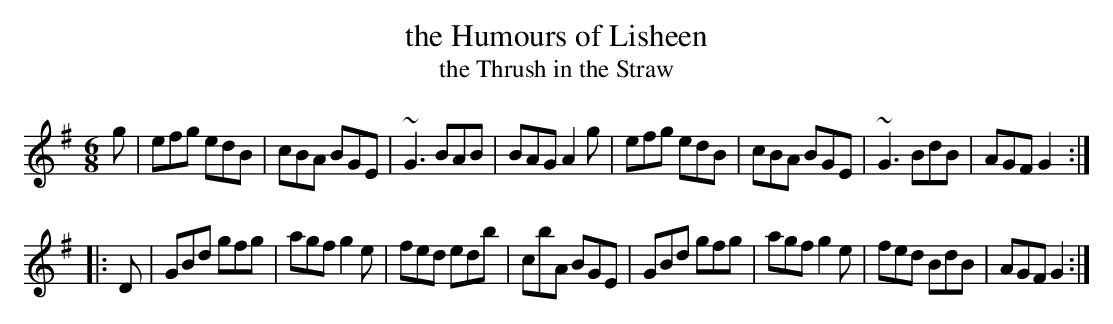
X:1
T:the Humours of Lisheen
T:the Thrush in the Straw
M:6/8
L:1/8
K:G
   g | efg edB | cBA BGE | ~G3 BAB | BAG A2g \
     | efg edB | cBA BGE | ~G3 BdB | AGF G2 :|
|: D | GBd gfg | agf g2e | fed edb | cbA BGE \
     | GBd gfg | agf g2e | fed BdB | AGF G2 :|
